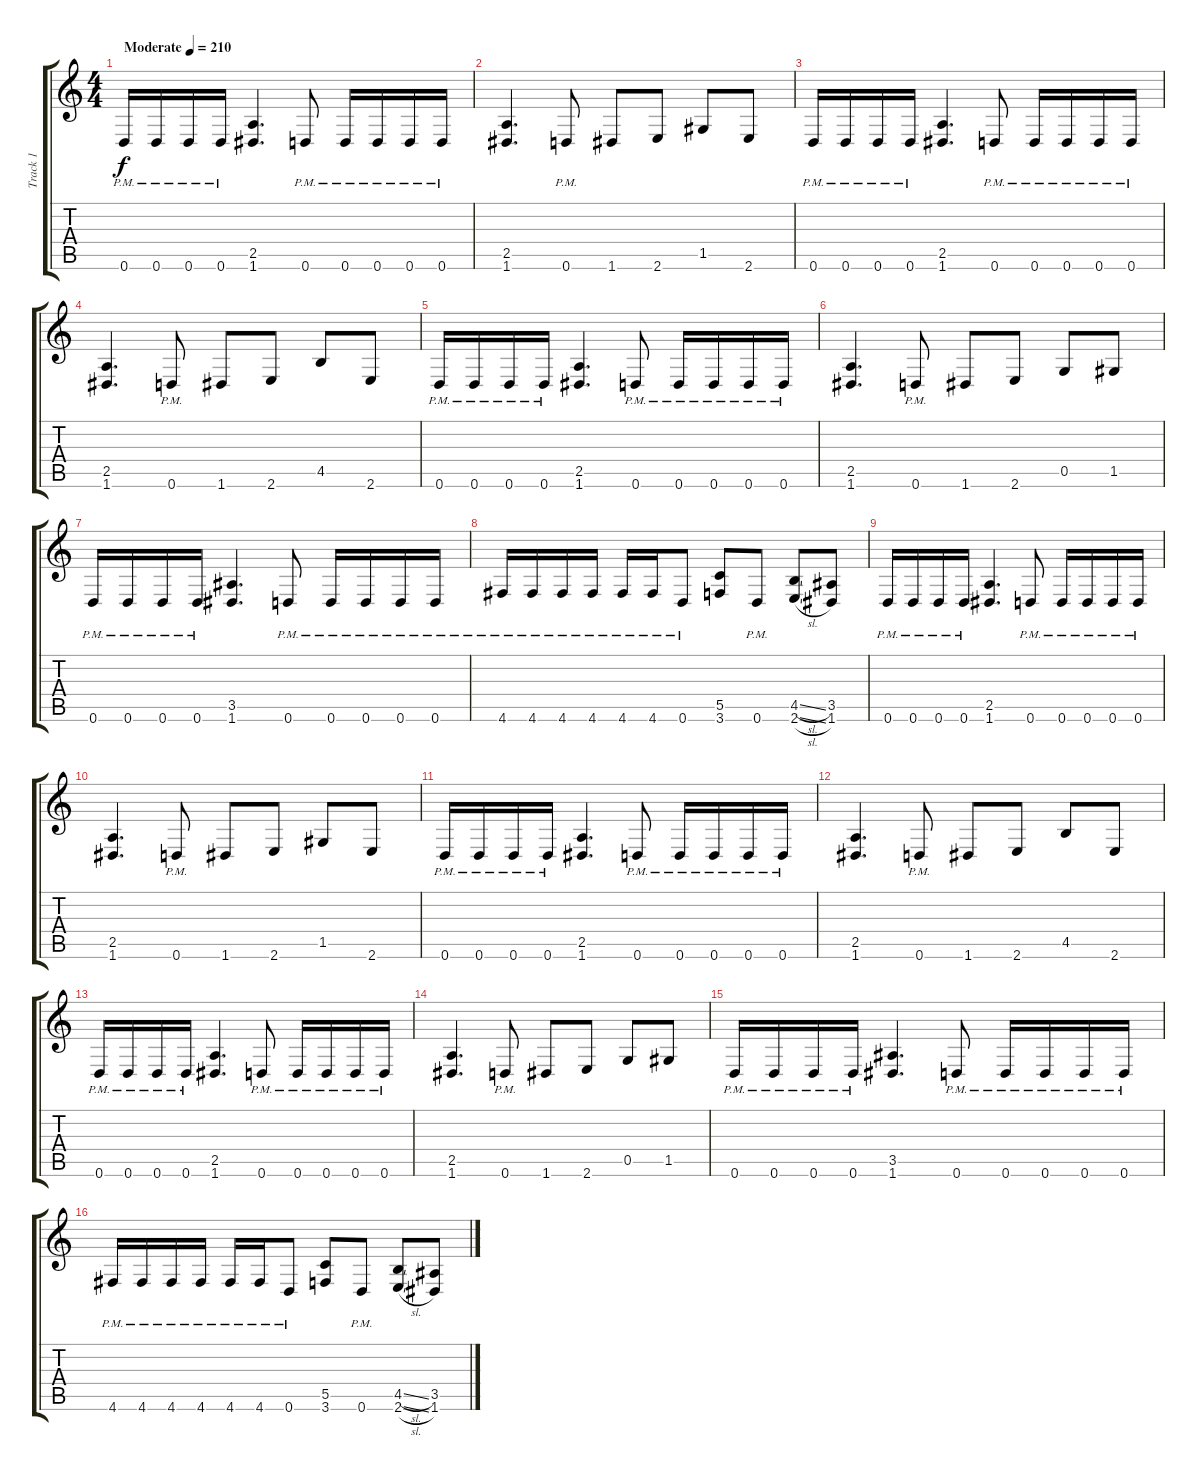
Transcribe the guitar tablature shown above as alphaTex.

\track ("Track 1" "Track 1") {instrument overdrivenguitar}
\staff {score tabs}
\tuning (D4 A3 F3 C3 G2 D2) {hide}
\ts (4 4)
\tempo (210 "Moderate")
\clef g2
\ks c
0.6{pm}.16{dy f instrument overdrivenguitar} 0.6{pm}.16 0.6{pm}.16 0.6{pm}.16 (2.5 1.6).4{d} 0.6{pm}.8 0.6{pm}.16 0.6{pm}.16 0.6{pm}.16 0.6{pm}.16 |
(2.5 1.6).4{d} 0.6{pm}.8 1.6.8 2.6.8 1.5.8 2.6.8 |
0.6{pm}.16 0.6{pm}.16 0.6{pm}.16 0.6{pm}.16 (2.5 1.6).4{d} 0.6{pm}.8 0.6{pm}.16 0.6{pm}.16 0.6{pm}.16 0.6{pm}.16 |
(2.5 1.6).4{d} 0.6{pm}.8 1.6.8 2.6.8 4.5.8 2.6.8 |
0.6{pm}.16 0.6{pm}.16 0.6{pm}.16 0.6{pm}.16 (2.5 1.6).4{d} 0.6{pm}.8 0.6{pm}.16 0.6{pm}.16 0.6{pm}.16 0.6{pm}.16 |
(2.5 1.6).4{d} 0.6{pm}.8 1.6.8 2.6.8 0.5.8 1.5.8 |
0.6{pm}.16 0.6{pm}.16 0.6{pm}.16 0.6{pm}.16 (3.5 1.6).4{d} 0.6{pm}.8 0.6{pm}.16 0.6{pm}.16 0.6{pm}.16 0.6{pm}.16 |
4.6{pm}.16 4.6{pm}.16 4.6{pm}.16 4.6{pm}.16 4.6{pm}.16 4.6{pm}.16 0.6{pm}.8 (5.5 3.6).8 0.6{pm}.8 (4.5{sl} 2.6{sl}).8 (3.5 1.6).8 |
0.6{pm}.16 0.6{pm}.16 0.6{pm}.16 0.6{pm}.16 (2.5 1.6).4{d} 0.6{pm}.8 0.6{pm}.16 0.6{pm}.16 0.6{pm}.16 0.6{pm}.16 |
(2.5 1.6).4{d} 0.6{pm}.8 1.6.8 2.6.8 1.5.8 2.6.8 |
0.6{pm}.16 0.6{pm}.16 0.6{pm}.16 0.6{pm}.16 (2.5 1.6).4{d} 0.6{pm}.8 0.6{pm}.16 0.6{pm}.16 0.6{pm}.16 0.6{pm}.16 |
(2.5 1.6).4{d} 0.6{pm}.8 1.6.8 2.6.8 4.5.8 2.6.8 |
0.6{pm}.16 0.6{pm}.16 0.6{pm}.16 0.6{pm}.16 (2.5 1.6).4{d} 0.6{pm}.8 0.6{pm}.16 0.6{pm}.16 0.6{pm}.16 0.6{pm}.16 |
(2.5 1.6).4{d} 0.6{pm}.8 1.6.8 2.6.8 0.5.8 1.5.8 |
0.6{pm}.16 0.6{pm}.16 0.6{pm}.16 0.6{pm}.16 (3.5 1.6).4{d} 0.6{pm}.8 0.6{pm}.16 0.6{pm}.16 0.6{pm}.16 0.6{pm}.16 |
4.6{pm}.16 4.6{pm}.16 4.6{pm}.16 4.6{pm}.16 4.6{pm}.16 4.6{pm}.16 0.6{pm}.8 (5.5 3.6).8 0.6{pm}.8 (4.5{sl} 2.6{sl}).8 (3.5 1.6).8
